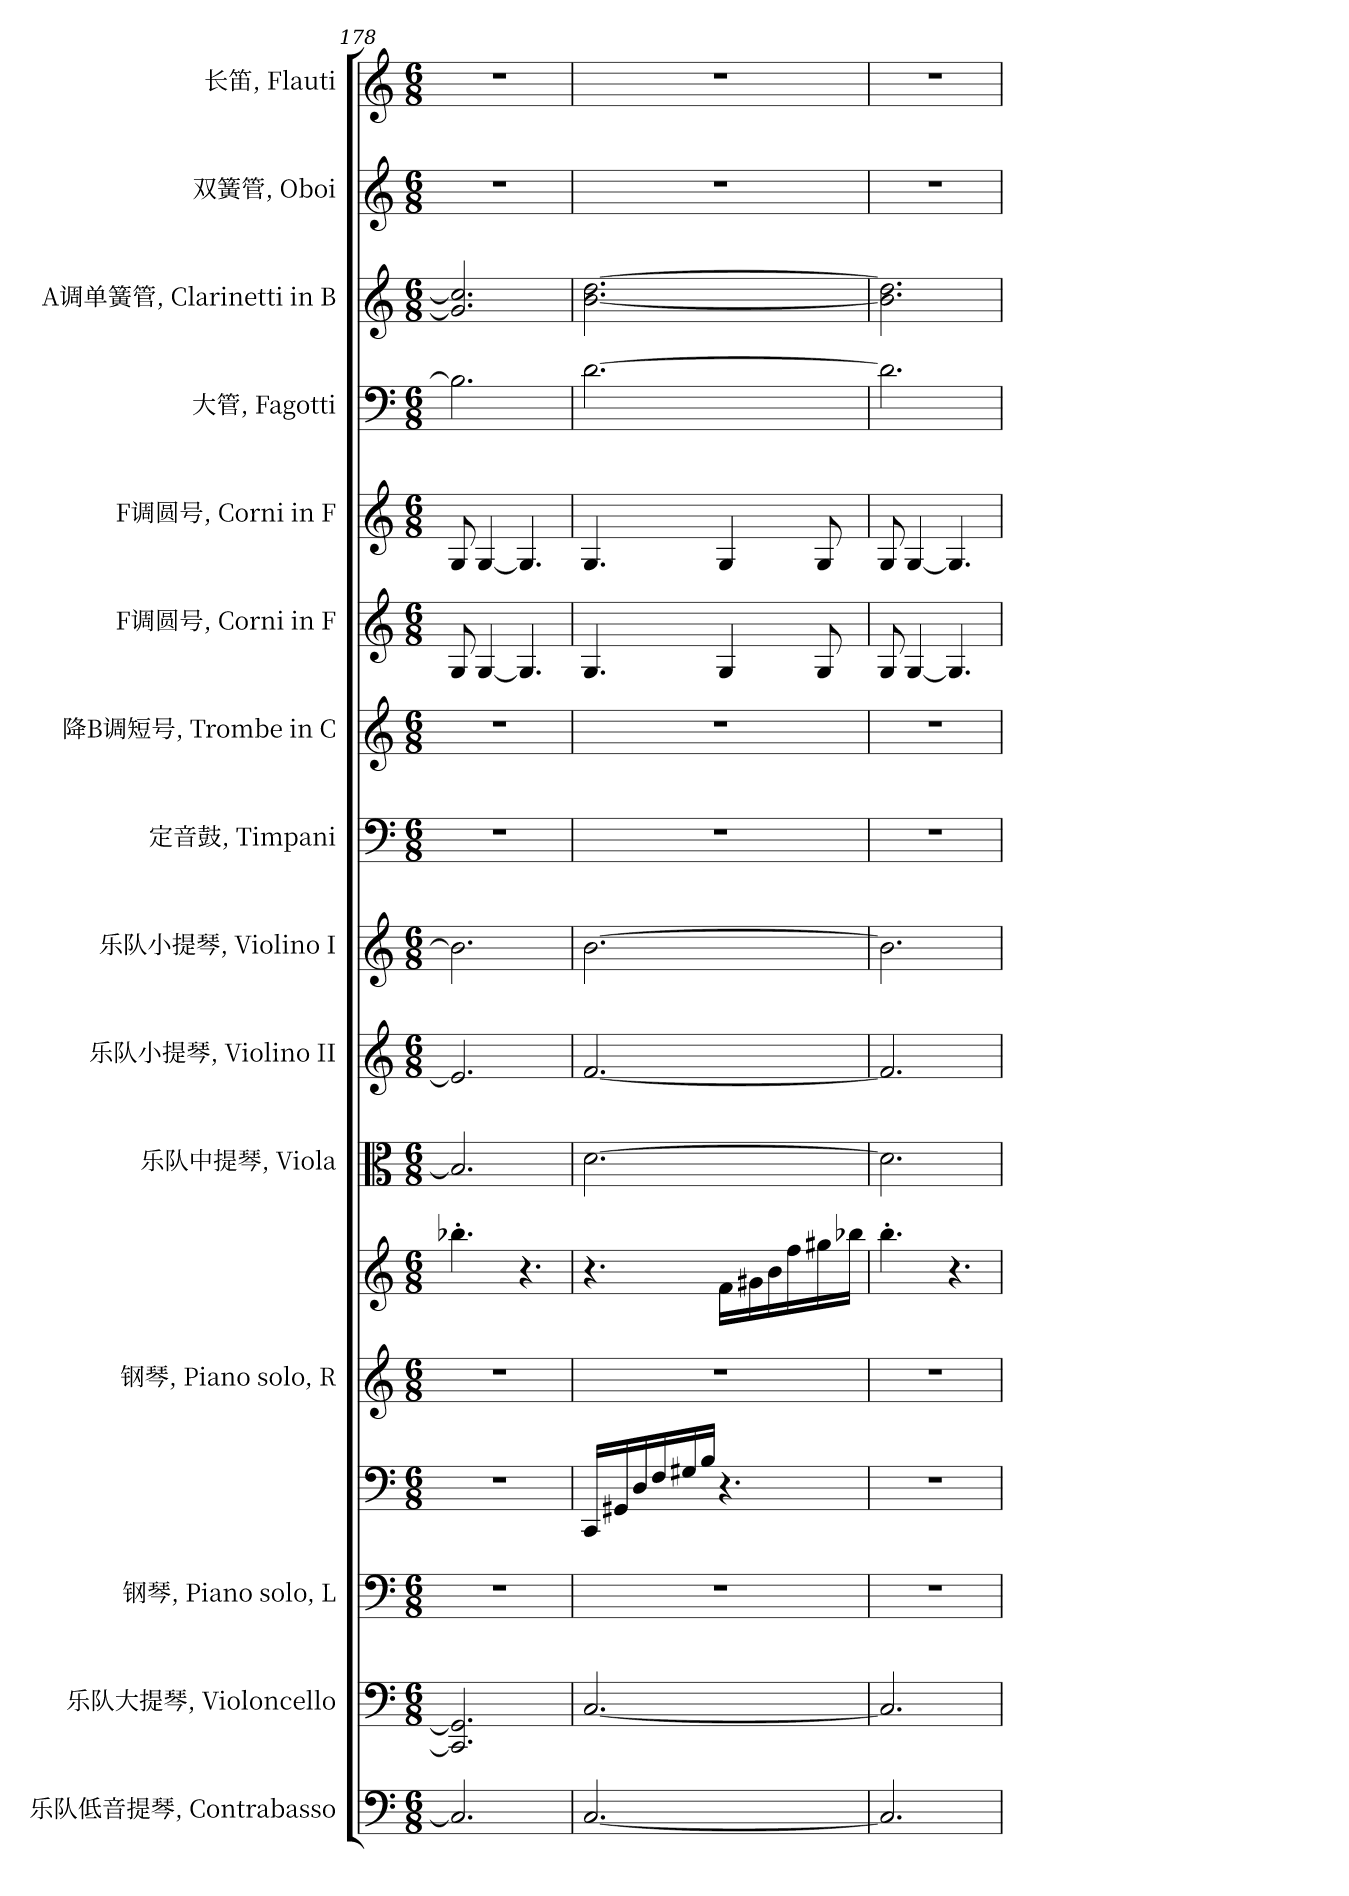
**kern	**kern	**kern	**kern	**kern	**kern	**kern	**kern	**kern	**kern	**kern	**kern	**kern	**kern	**kern	**kern	**kern
*part15	*part14	*part13	*part13	*part12	*part12	*part11	*part10	*part9	*part8	*part7	*part6	*part5	*part4	*part3	*part2	*part1
*staff17	*staff16	*staff15	*staff14	*staff13	*staff12	*staff11	*staff10	*staff9	*staff8	*staff7	*staff6	*staff5	*staff4	*staff3	*staff2	*staff1
*I"乐队低音提琴, Contrabasso	*I"乐队大提琴, Violoncello	*I"钢琴, Piano solo, L	*	*I"钢琴, Piano solo, R	*	*I"乐队中提琴, Viola	*I"乐队小提琴, Violino II	*I"乐队小提琴, Violino I	*I"定音鼓, Timpani	*I"降B调短号, Trombe in C	*I"F调圆号, Corni in F	*I"F调圆号, Corni in F	*I"大管, Fagotti	*I"A调单簧管, Clarinetti in B	*I"双簧管, Oboi	*I"长笛, Flauti
*I'Cbs.	*	*I'Pno.	*	*I'Pno.	*	*	*	*	*I'Timp.	*	*	*	*	*I'A Cl.	*I'Ob.	*I'Fl.
*clefF4	*clefF4	*clefF4	*clefF4	*clefG2	*clefG2	*clefC3	*clefG2	*clefG2	*clefF4	*clefG2	*clefG2	*clefG2	*clefF4	*clefG2	*clefG2	*clefG2
*ITrd7c12	*	*	*	*	*	*	*	*	*	*ITrd1c2	*ITrd4c7	*ITrd4c7	*	*ITrd2c3	*	*
*k[]	*k[]	*k[]	*k[]	*k[]	*k[]	*k[]	*k[]	*k[]	*k[]	*k[b-e-]	*k[b-]	*k[b-]	*k[]	*k[f#c#g#]	*k[]	*k[]
*M6/8	*M6/8	*M6/8	*M6/8	*M6/8	*M6/8	*M6/8	*M6/8	*M6/8	*M6/8	*M6/8	*M6/8	*M6/8	*M6/8	*M6/8	*M6/8	*M6/8
*MM138	*MM138	*MM138	*MM138	*MM138	*MM138	*MM138	*MM138	*MM138	*MM138	*MM138	*MM138	*MM138	*MM138	*MM138	*MM138	*MM138
=178	=178	=178	=178	=178	=178	=178	=178	=178	=178	=178	=178	=178	=178	=178	=178	=178
2.CC/]	2.CC/] 2.GG/]	2.r	2.r	2.r	4.bb-X'\	2.B-/]	2.e/]	2.b-\]	2.r	2.r	8C/	8C/	2.B-\]	2.e/] 2.a#/]	2.r	2.r
.	.	.	.	.	.	.	.	.	.	.	[4C/	[4C/	.	.	.	.
.	.	.	.	.	4.r	.	.	.	.	.	4.C/]	4.C/]	.	.	.	.
!!LO:PB:g=z
=179	=179	=179	=179	=179	=179	=179	=179	=179	=179	=179	=179	=179	=179	=179	=179	=179
*	*	*	*	*	*	*	*	*	*	*	*	*	*	*	*	*MM138
[2.CC/	[2.C/	2.r	16CC/LL	2.r	4.r	[2.d\	[2.f/	[2.b\	2.r	2.r	4.C/	4.C/	[2.d\	[2.g#\ [2.b\	2.r	2.r
.	.	.	16GG#X/	.	.	.	.	.	.	.	.	.	.	.	.	.
.	.	.	16D/	.	.	.	.	.	.	.	.	.	.	.	.	.
.	.	.	16F/	.	.	.	.	.	.	.	.	.	.	.	.	.
.	.	.	16G#X/	.	.	.	.	.	.	.	.	.	.	.	.	.
.	.	.	16B/JJ	.	.	.	.	.	.	.	.	.	.	.	.	.
.	.	.	4.r	.	16f\LL	.	.	.	.	.	4C/	4C/	.	.	.	.
.	.	.	.	.	16g#X\	.	.	.	.	.	.	.	.	.	.	.
.	.	.	.	.	16b\	.	.	.	.	.	.	.	.	.	.	.
.	.	.	.	.	16ff\	.	.	.	.	.	.	.	.	.	.	.
.	.	.	.	.	16gg#X\	.	.	.	.	.	8C/	8C/	.	.	.	.
.	.	.	.	.	16bb-X\JJ	.	.	.	.	.	.	.	.	.	.	.
=180	=180	=180	=180	=180	=180	=180	=180	=180	=180	=180	=180	=180	=180	=180	=180	=180
*	*	*	*	*	*	*	*	*	*	*	*	*	*	*	*	*MM130
2.CC/]	2.C/]	2.r	2.r	2.r	4.bb'\	2.d\]	2.f/]	2.b\]	2.r	2.r	8C/	8C/	2.d\]	2.g#\] 2.b\]	2.r	2.r
.	.	.	.	.	.	.	.	.	.	.	[4C/	[4C/	.	.	.	.
.	.	.	.	.	4.r	.	.	.	.	.	4.C/]	4.C/]	.	.	.	.
=	=	=	=	=	=	=	=	=	=	=	=	=	=	=	=	=
*-	*-	*-	*-	*-	*-	*-	*-	*-	*-	*-	*-	*-	*-	*-	*-	*-
